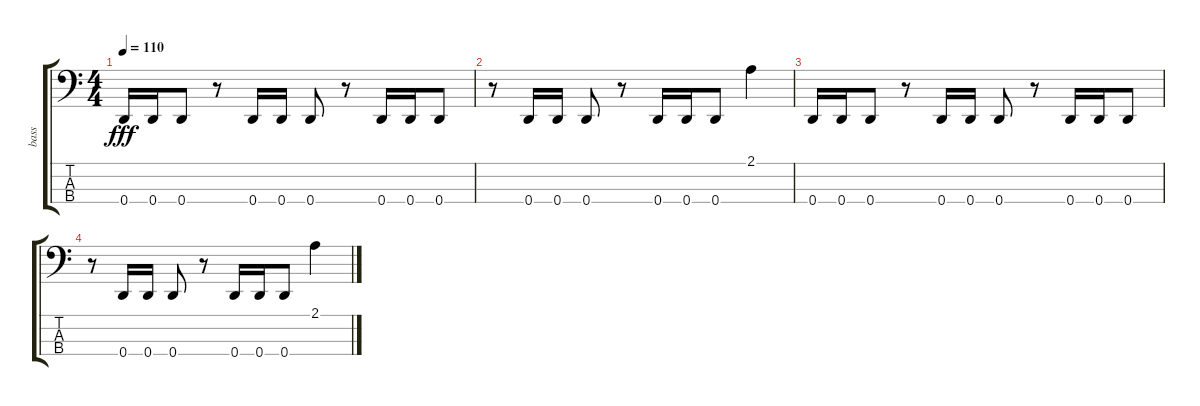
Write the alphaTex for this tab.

\track ("bass" "bass") {instrument electricbassfinger}
\staff {score tabs}
\tuning (G2 D2 A1 D1) {hide}
\ts (4 4)
\tempo 110
\clef f4
\ks c
0.4.16{dy fff} 0.4.16 0.4.8 r.8 0.4.16 0.4.16 0.4.8 r.8 0.4.16 0.4.16 0.4.8 |
r.8 0.4.16 0.4.16 0.4.8 r.8 0.4.16 0.4.16 0.4.8 2.1.4 |
0.4.16 0.4.16 0.4.8 r.8 0.4.16 0.4.16 0.4.8 r.8 0.4.16 0.4.16 0.4.8 |
r.8 0.4.16 0.4.16 0.4.8 r.8 0.4.16 0.4.16 0.4.8 2.1.4
